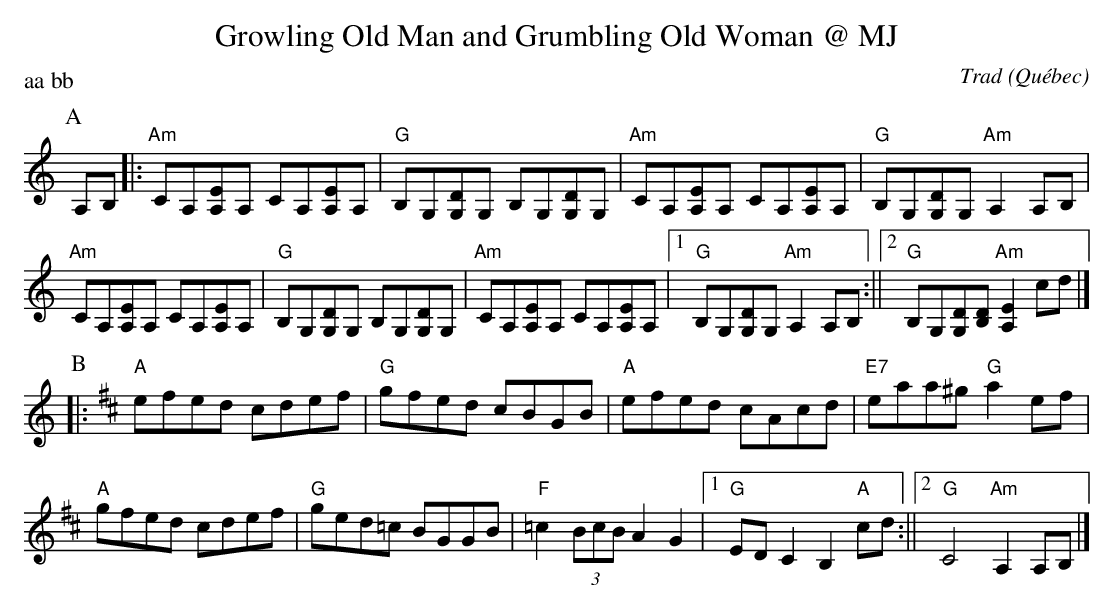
X:1
T:Growling Old Man and Grumbling Old Woman @ MJ
C:Trad
O:Québec
P:aa bb
M:C |
L:1/8
K:Amin
P:A
A,B, |: "Am"CA,[A,E]A, CA,[A,E]A, | "G" B,G,[G,D]G, B,G,[G,D]G, |"Am"CA,[A,E]A, CA,[A,E]A, |"G" B,G,[G,D]G, "Am"A,2 A,B,|
"Am"CA,[A,E]A, CA,[A,E]A, | "G" B,G,[G,D]G, B,G,[G,D]G, |"Am"CA,[A,E]A, CA,[A,E]A, |1 "G" B,G,[G,D]G, "Am"A,2 A,B,:||2 "G" B,G,[G,D][B,D] "Am"[A,2E2] cd |]
P:B
K:Amix
|: "A" efed cdef | "G" gfed cBGB | "A" efed cAcd | "E7"eaa^g "G" a2ef |
"A" gfed cdef | "G" ged=c BGGB | "F"=c2(3BcB A2 G2 |1 "G" ED C2 B,2 "A" cd :||2 "G" C4 "Am"A,2 A,B, |]
